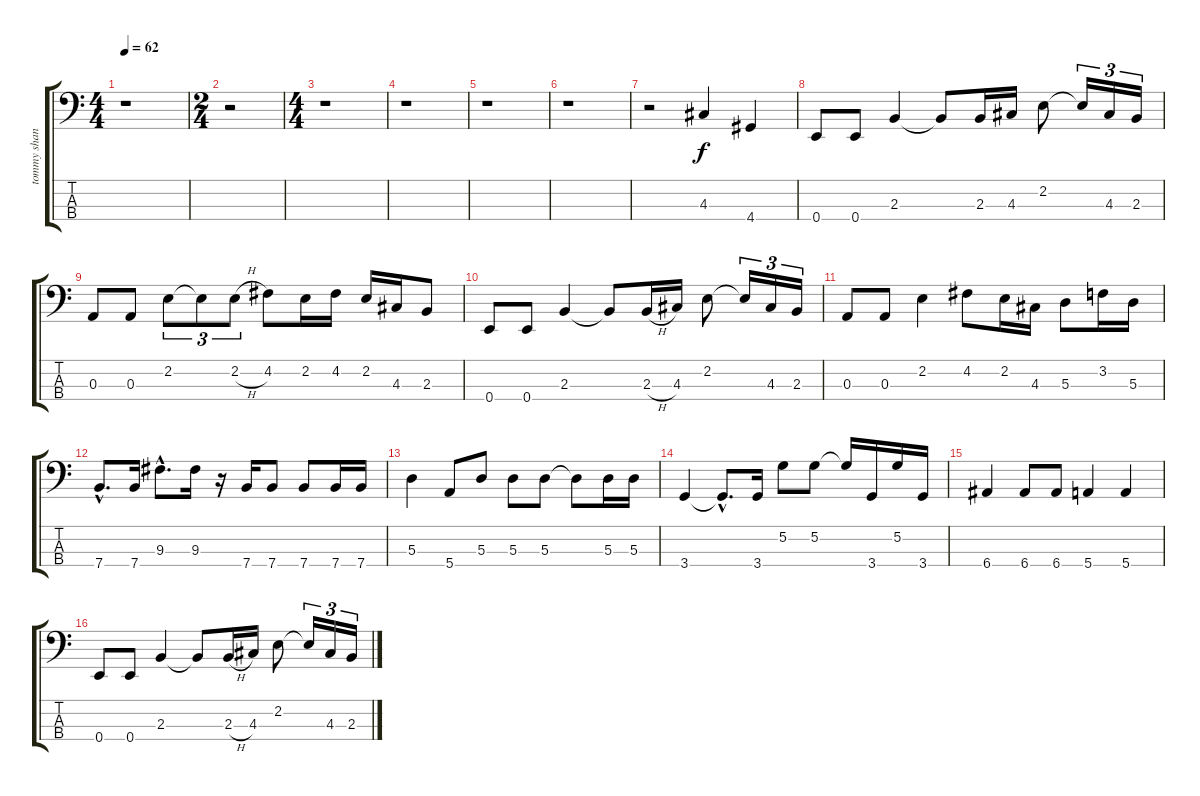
\track ("tommy shanon" "tommy shan") {instrument electricbassfinger}
\staff {score tabs}
\tuning (G2 D2 A1 E1) {hide}
\ts (4 4)
\tempo 62
\clef f4
\ks c
r.1{dy f instrument electricbassfinger} |
\ts (2 4)
r.2 |
\ts (4 4)
r.1 |
r.1 |
r.1 |
r.1 |
r.2 4.3.4 4.4.4 |
0.4.8 0.4.8 2.3.4 2.3{t}.8 2.3.16 4.3.16 2.2.8 2.2{t}.16{tu (3 2)} 4.3.16{tu (3 2)} 2.3.16{tu (3 2)} |
0.3.8 0.3.8 2.2.8{tu (3 2)} 2.2{t}.8{tu (3 2)} 2.2{h}.8{tu (3 2)} 4.2.8 2.2.16 4.2.16 2.2.16 4.3.16 2.3.8 |
0.4.8 0.4.8 2.3.4 2.3{t}.8 2.3{h}.16 4.3.16 2.2.8 2.2{t}.16{tu (3 2)} 4.3.16{tu (3 2)} 2.3.16{tu (3 2)} |
0.3.8 0.3.8 2.2.4 4.2.8 2.2.16 4.3.16 5.3.8 3.2.16 5.3.16 |
7.4{hac}.8{d} 7.4.16 9.3{hac}.8{d} 9.3.16 r.16 7.4.16 7.4.8 7.4.8 7.4.16 7.4.16 |
5.3.4 5.4.8 5.3.8 5.3.8 5.3.8 5.3{t}.8 5.3.16 5.3.16 |
3.4.4 3.4{hac t}.8{d} 3.4.16 5.2.8 5.2.8 5.2{t}.16 3.4.16 5.2.16 3.4.16 |
6.4.4 6.4.8 6.4.8 5.4.4 5.4.4 |
0.4.8 0.4.8 2.3.4 2.3{t}.8 2.3{h}.16 4.3.16 2.2.8 2.2{t}.16{tu (3 2)} 4.3.16{tu (3 2)} 2.3.16{tu (3 2)}
